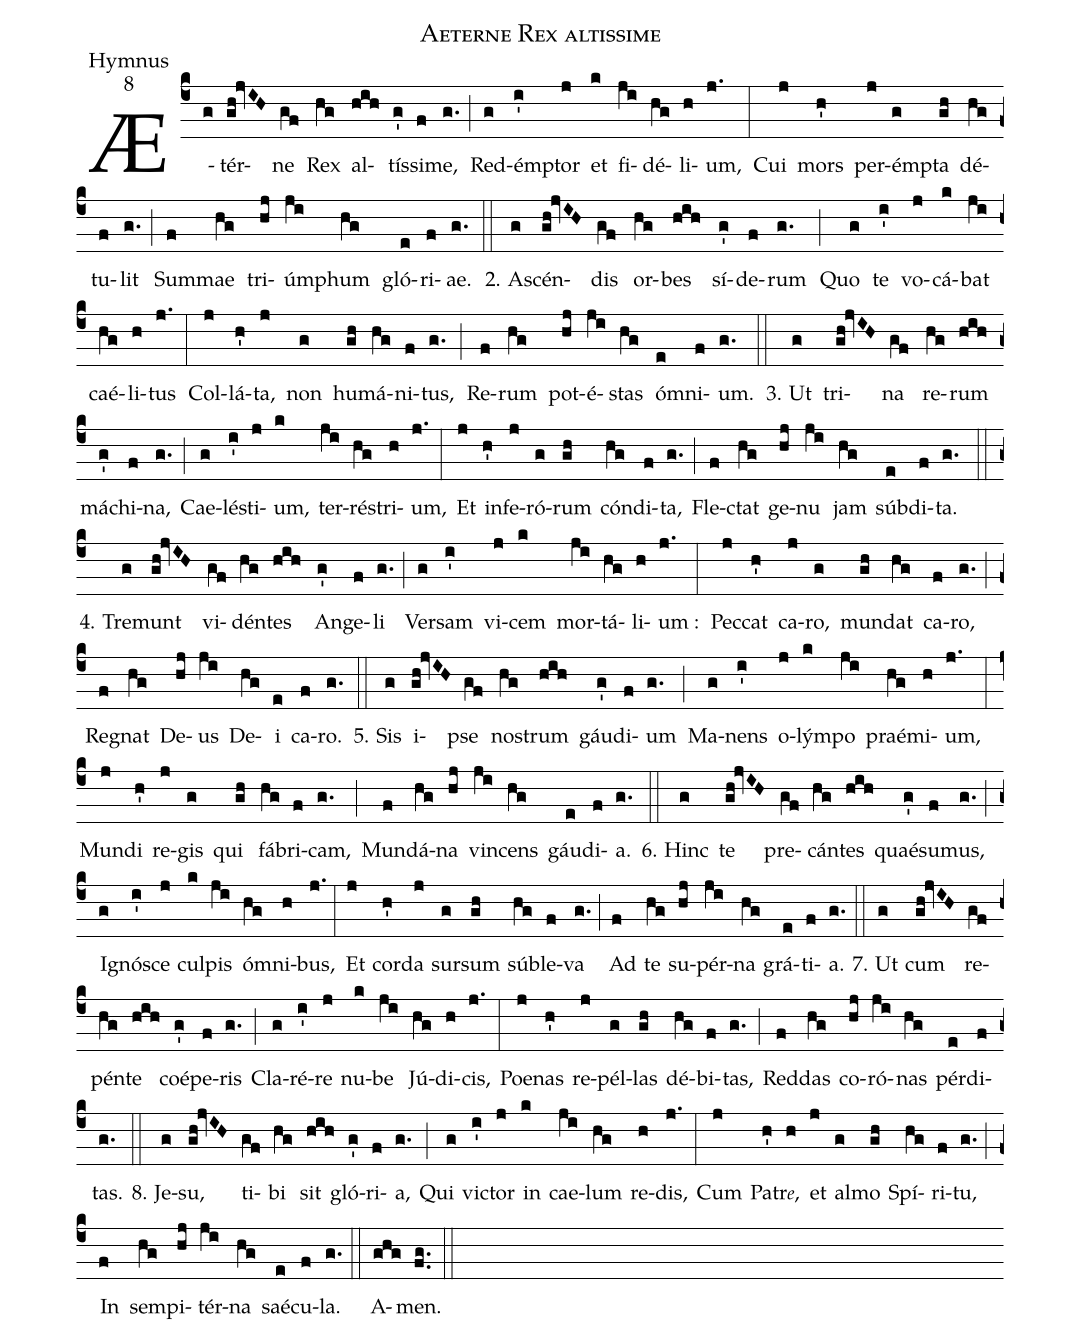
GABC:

name:Aeterne Rex altissime;
office-part:Hymnus;
mode:8;
%%
(c4) Æ(g)tér(gh!jvIH)ne(gf) Rex(hg) al(hih)tís(g')si(f)me,(g.) (;) Red(g)ém(i')ptor(j) et(k) fi(ji)dé(hg)li(h)um,(j.) (:) Cui(j) mors(h') per(j)ém(g)pta(gh) dé(hg)tu(f)lit(g.) (;) Sum(f)mae(hg) tri(hj)úm(ji)phum(hg) gló(e)ri(f)ae.(g.) (::)
2. A(g)scén(gh!jvIH)dis(gf) or(hg)bes(hih) sí(g')de(f)rum(g.) (;) Quo(g) te(i') vo(j)cá(k)bat(ji) caé(hg)li(h)tus(j.) (:) Col(j)lá(h')ta,(j) non(g) hu(gh)má(hg)ni(f)tus,(g.) (;) Re(f)rum(hg) pot(hj)é(ji)stas(hg) ó(e)mni(f)um.(g.) (::)
3. Ut(g) tri(gh!jvIH)na(gf) re(hg)rum(hih) má(g')chi(f)na,(g.) (;) Cae(g)lé(i')sti(j)um,(k) ter(ji)ré(hg)stri(h)um,(j.) (:) Et(j) in(h')fe(j)ró(g)rum(gh) cón(hg)di(f)ta,(g.) (;) Fle(f)ctat(hg) ge(hj)nu(ji) jam(hg) súb(e)di(f)ta.(g.) (::)
4. Tre(g)munt(gh!jvIH) vi(gf)dén(hg)tes(hih) An(g')ge(f)li(g.) (;) Ver(g)sam(i') vi(j)cem(k) mor(ji)tá(hg)li(h)um :(j.) (:) Pec(j)cat(h') ca(j)ro,(g) mun(gh)dat(hg) ca(f)ro,(g.) (;) Re(f)gnat(hg) De(hj)us(ji) De(hg)i(e) ca(f)ro.(g.) (::)
5. Sis(g) i(gh!jvIH)pse(gf) no(hg)strum(hih) gáu(g')di(f)um(g.) (;) Ma(g)nens(i') o(j)lým(k)po(ji) praé(hg)mi(h)um,(j.) (:) Mun(j)di(h') re(j)gis(g) qui(gh) fá(hg)bri(f)cam,(g.) (;) Mun(f)dá(hg)na(hj) vin(ji)cens(hg) gáu(e)di(f)a.(g.) (::)
6. Hinc(g) te(gh!jvIH) pre(gf)cán(hg)tes(hih) quaé(g')su(f)mus,(g.) (;) I(g)gnó(i')sce(j) cul(k)pis(ji) ó(hg)mni(h)bus,(j.) (:) Et(j) cor(h')da(j) sur(g)sum(gh) súb(hg)le(f)va(g.) (;) Ad(f) te(hg) su(hj)pér(ji)na(hg) grá(e)ti(f)a.(g.) (::)
7. Ut(g) cum(gh!jvIH) re(gf)pén(hg)te(hih) coé(g')pe(f)ris(g.) (;) Cla(g)ré(i')re(j) nu(k)be(ji) Jú(hg)di(h)cis,(j.) (:) Poe(j)nas(h') re(j)pél(g)las(gh) dé(hg)bi(f)tas,(g.) (;) Red(f)das(hg) co(hj)ró(ji)nas(hg) pér(e)di(f)tas.(g.) (::)
8. Je(g)su,(gh!jvIH) ti(gf)bi(hg) sit(hih) gló(g')ri(f)a,(g.) (;) Qui(g) vi(i')ctor(j) in(k) cae(ji)lum(hg) re(h)dis,(j.) (:) Cum(j) Pa(h')tr{<e>e</e>},(h) et(j) al(g)mo(gh) Spí(hg)ri(f)tu,(g.) (;) In(f) sem(hg)pi(hj)tér(ji)na(hg) saé(e)cu(f)la.(g.) (::)
A(ghg)men.(fg..) (::)
